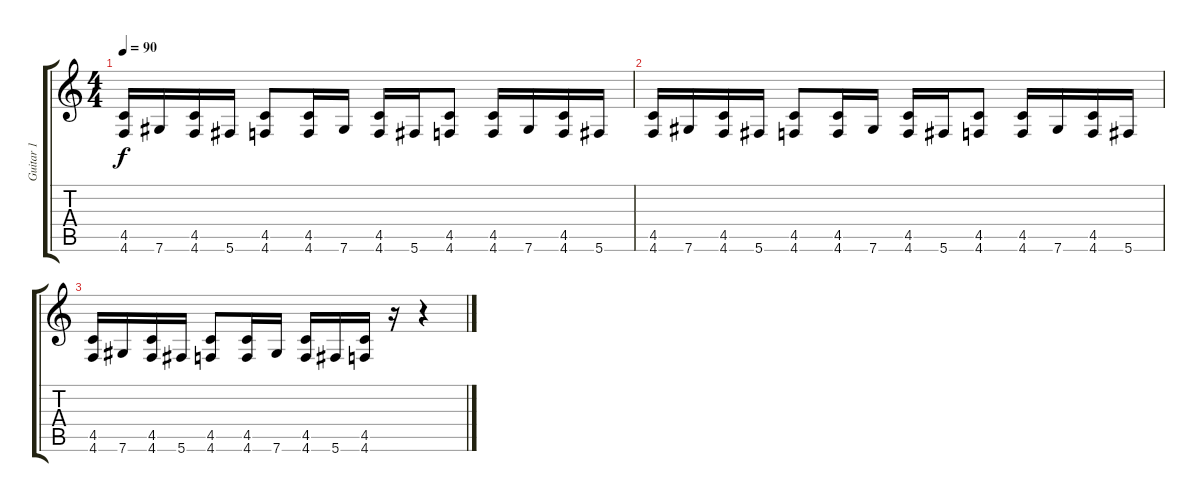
\track ("Guitar 1" "Guitar 1") {instrument overdrivenguitar}
\staff {score tabs}
\tuning (Eb4 Bb3 Gb3 Db3 Ab2 Db2) {hide}
\ts (4 4)
\tempo 90
\clef g2
\ks c
(4.5 4.6).16{dy f} 7.6.16 (4.5 4.6).16 5.6.16 (4.5 4.6).8 (4.5 4.6).16 7.6.16 (4.5 4.6).16 5.6.16 (4.5 4.6).8 (4.5 4.6).16 7.6.16 (4.5 4.6).16 5.6.16 |
(4.5 4.6).16 7.6.16 (4.5 4.6).16 5.6.16 (4.5 4.6).8 (4.5 4.6).16 7.6.16 (4.5 4.6).16 5.6.16 (4.5 4.6).8 (4.5 4.6).16 7.6.16 (4.5 4.6).16 5.6.16 |
(4.5 4.6).16 7.6.16 (4.5 4.6).16 5.6.16 (4.5 4.6).8 (4.5 4.6).16 7.6.16 (4.5 4.6).16 5.6.16 (4.5 4.6).16 r.16 r.4
